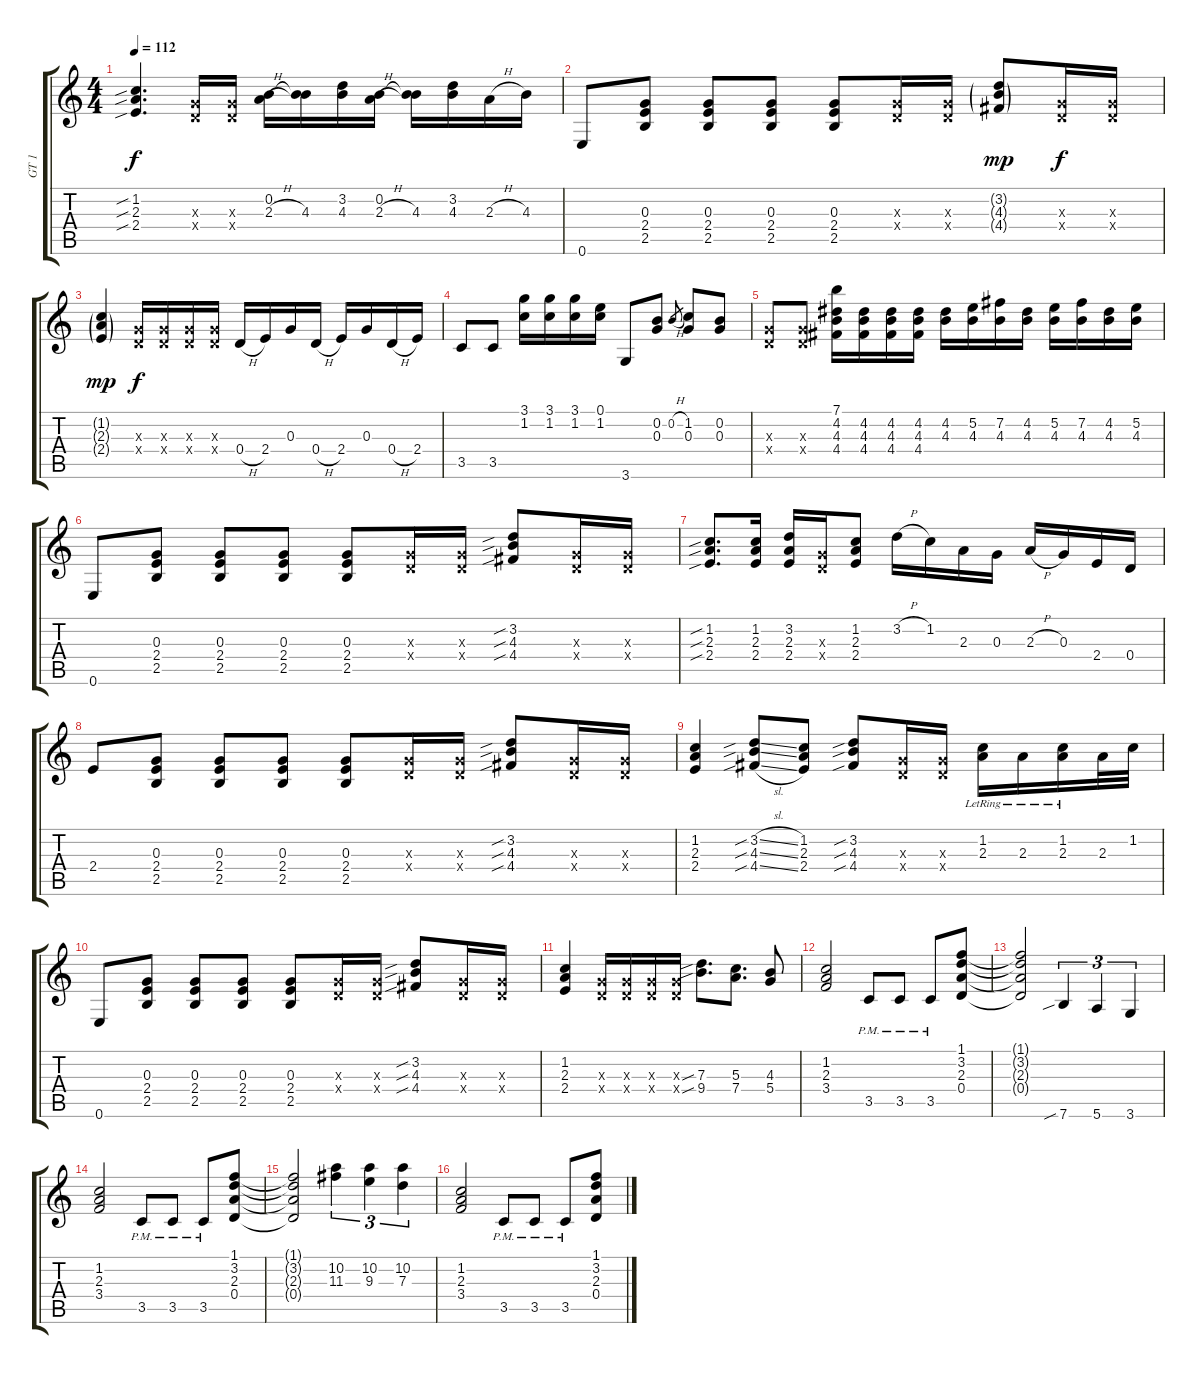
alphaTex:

\track ("GT 1" "GT 1") {instrument distortionguitar}
\staff {score tabs}
\tuning (E4 B3 G3 D3 A2 E2) {hide}
\ts (4 4)
\tempo 112
\clef g2
\ks c
(1.2{sib} 2.3{sib} 2.4{sib}).4{d dy f} (0.3{x} 0.4{x}).16 (0.3{x} 0.4{x}).16 (0.2 2.3{h}).16 (0.2{t} 4.3).16 (3.2 4.3).16 (0.2 2.3{h}).16 (0.2{t} 4.3).16 (3.2 4.3).16 2.3{h}.16 4.3.16 |
0.6.8 (0.3 2.4 2.5).8 (0.3 2.4 2.5).8 (0.3 2.4 2.5).8 (0.3 2.4 2.5).8 (0.3{x} 0.4{x}).16 (0.3{x} 0.4{x}).16 (3.2{g} 4.3{g} 4.4{g}).8{dy mp} (0.3{x} 0.4{x}).16{dy f} (0.3{x} 0.4{x}).16 |
(1.2{g} 2.3{g} 2.4{g}).4{dy mp} (0.3{x} 0.4{x}).16{dy f} (0.3{x} 0.4{x}).16 (0.3{x} 0.4{x}).16 (0.3{x} 0.4{x}).16 0.4{h}.16 2.4.16 0.3.16 0.4{h}.16 2.4.16 0.3.16 0.4{h}.16 2.4.16 |
3.5.8 3.5.8 (3.1 1.2).16 (3.1 1.2).16 (3.1 1.2).16 (0.1 1.2).16 3.6.8 (0.2 0.3).8 0.2{h}.8{gr} (1.2 0.3).8 (0.2 0.3).8 |
(0.3{x} 0.4{x}).8 (0.3{x} 0.4{x}).8 (7.1 4.2 4.3 4.4).16 (4.2 4.3 4.4).16 (4.2 4.3 4.4).16 (4.2 4.3 4.4).16 (4.2 4.3).16 (5.2 4.3).16 (7.2 4.3).16 (4.2 4.3).16 (5.2 4.3).16 (7.2 4.3).16 (4.2 4.3).16 (5.2 4.3).16 |
0.6.8 (0.3 2.4 2.5).8 (0.3 2.4 2.5).8 (0.3 2.4 2.5).8 (0.3 2.4 2.5).8 (0.3{x} 0.4{x}).16 (0.3{x} 0.4{x}).16 (3.2{sib} 4.3{sib} 4.4{sib}).8 (0.3{x} 0.4{x}).16 (0.3{x} 0.4{x}).16 |
(1.2{sib} 2.3{sib} 2.4{sib}).8{d} (1.2 2.3 2.4).16 (3.2 2.3 2.4).16 (0.3{x} 0.4{x}).16 (1.2 2.3 2.4).8 3.2{h}.16 1.2.16 2.3.16 0.3.16 2.3{h}.16 0.3.16 2.4.16 0.4.16 |
2.4.8 (0.3 2.4 2.5).8 (0.3 2.4 2.5).8 (0.3 2.4 2.5).8 (0.3 2.4 2.5).8 (0.3{x} 0.4{x}).16 (0.3{x} 0.4{x}).16 (3.2{sib} 4.3{sib} 4.4{sib}).8 (0.3{x} 0.4{x}).16 (0.3{x} 0.4{x}).16 |
(1.2 2.3 2.4).4 (3.2{sib sl} 4.3{sib sl} 4.4{sib sl}).8 (1.2 2.3 2.4).8 (3.2{sib} 4.3{sib} 4.4{sib}).8 (0.3{x} 0.4{x}).16 (0.3{x} 0.4{x}).16 (1.2{lr} 2.3{lr}).16 2.3{lr}.16 (1.2{lr} 2.3{lr}).16 2.3.32 1.2.32 |
0.6.8 (0.3 2.4 2.5).8 (0.3 2.4 2.5).8 (0.3 2.4 2.5).8 (0.3 2.4 2.5).8 (0.3{x} 0.4{x}).16 (0.3{x} 0.4{x}).16 (3.2{sib} 4.3{sib} 4.4{sib}).8 (0.3{x} 0.4{x}).16 (0.3{x} 0.4{x}).16 |
(1.2 2.3 2.4).4 (0.3{x} 0.4{x}).16 (0.3{x} 0.4{x}).16 (0.3{x} 0.4{x}).16 (0.3{x} 0.4{x}).16 (7.3{sib} 9.4{sib}).8{d instrument distortionguitar} (5.3 7.4).8{d} (4.3 5.4).8 |
(1.2 2.3 3.4).2 3.5{pm}.8 3.5{pm}.8 3.5{pm}.8 (1.1 3.2 2.3 0.4).8 |
(1.1{t} 3.2{t} 2.3{t} 0.4{t}).2 7.6{sib}.4{tu (3 2)} 5.6.4{tu (3 2)} 3.6.4{tu (3 2)} |
(1.2 2.3 3.4).2 3.5{pm}.8 3.5{pm}.8 3.5{pm}.8 (1.1 3.2 2.3 0.4).8 |
(1.1{t} 3.2{t} 2.3{t} 0.4{t}).2 (10.2 11.3).4{tu (3 2)} (10.2 9.3).4{tu (3 2)} (10.2 7.3).4{tu (3 2)} |
(1.2 2.3 3.4).2 3.5{pm}.8 3.5{pm}.8 3.5{pm}.8 (1.1 3.2 2.3 0.4).8
